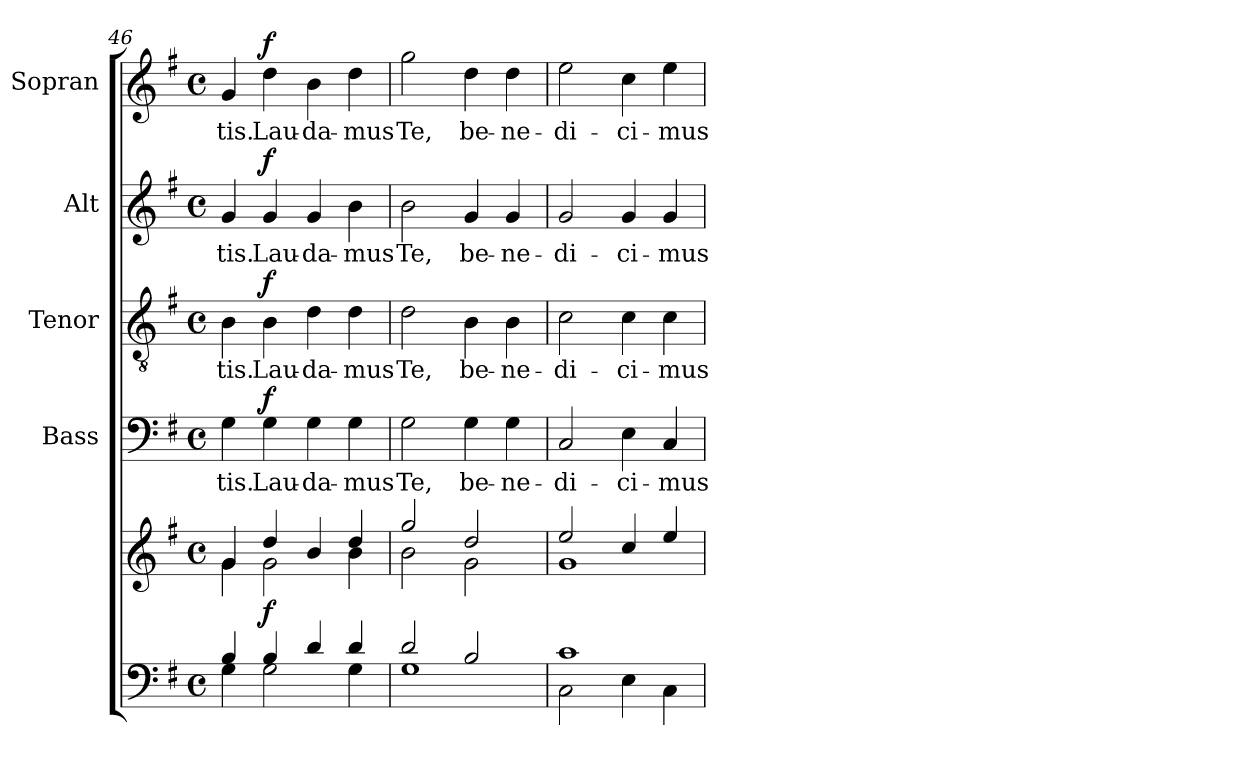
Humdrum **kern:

**kern	**kern	**dynam	**kern	**text	**dynam	**kern	**text	**dynam	**kern	**text	**dynam	**kern	**text	**dynam
*part5	*part5	*part5	*part4	*part4	*part4	*part3	*part3	*part3	*part2	*part2	*part2	*part1	*part1	*part1
*staff6	*staff5	*staff5/6	*staff4	*staff4	*staff4	*staff3	*staff3	*staff3	*staff2	*staff2	*staff2	*staff1	*staff1	*staff1
*	*	*	*I"Bass	*	*	*I"Tenor	*	*	*I"Alt	*	*	*I"Sopran	*	*
*	*	*	*I'B.	*	*	*I'T.	*	*	*I'A.	*	*	*I'S.	*	*
*clefF4	*clefG2	*	*clefF4	*	*	*clefGv2	*	*	*clefG2	*	*	*clefG2	*	*
*k[f#]	*k[f#]	*	*k[f#]	*	*	*k[f#]	*	*	*k[f#]	*	*	*k[f#]	*	*
*G:	*G:	*	*G:	*	*	*G:	*	*	*G:	*	*	*G:	*	*
*M4/4	*M4/4	*	*M4/4	*	*	*M4/4	*	*	*M4/4	*	*	*M4/4	*	*
*met(c)	*met(c)	*	*met(c)	*	*	*met(c)	*	*	*met(c)	*	*	*met(c)	*	*
=46	=46	=46	=46	=46	=46	=46	=46	=46	=46	=46	=46	=46	=46	=46
*^	*^	*	*	*	*	*	*	*	*	*	*	*	*	*
!	!	!	!	!	!	!LO:LY:b	!	!	!LO:LY:b	!	!	!LO:LY:b	!	!	!LO:LY:b	!
4B/	4G\	4g/	4g\	.	4G\	-tis.	.	4B\	-tis.	.	4g/	-tis.	.	4g/	-tis.	.
!	!	!	!	!LO:DY:b	!	!LO:LY:b	!LO:DY:a	!	!LO:LY:b	!LO:DY:a	!	!LO:LY:b	!LO:DY:a	!	!LO:LY:b	!LO:DY:a
4B/	2G\	4dd/	2g\	f	4G\	Lau-	f	4B\	Lau-	f	4g/	Lau-	f	4dd\	Lau-	f
!	!	!	!	!	!	!LO:LY:b	!	!	!LO:LY:b	!	!	!LO:LY:b	!	!	!LO:LY:b	!
4d/	.	4b/	.	.	4G\	-da-	.	4d\	-da-	.	4g/	-da-	.	4b\	-da-	.
!	!	!	!	!	!	!LO:LY:b	!	!	!LO:LY:b	!	!	!LO:LY:b	!	!	!LO:LY:b	!
4d/	4G\	4dd/	4b\	.	4G\	-mus	.	4d\	-mus	.	4b\	-mus	.	4dd\	-mus	.
=47	=47	=47	=47	=47	=47	=47	=47	=47	=47	=47	=47	=47	=47	=47	=47	=47
!	!	!	!	!	!	!LO:LY:b	!	!	!LO:LY:b	!	!	!LO:LY:b	!	!	!LO:LY:b	!
2d/	1G	2gg/	2b\	.	2G\	Te,	.	2d\	Te,	.	2b\	Te,	.	2gg\	Te,	.
!	!	!	!	!	!	!LO:LY:b	!	!	!LO:LY:b	!	!	!LO:LY:b	!	!	!LO:LY:b	!
2B/	.	2dd/	2g\	.	4G\	be-	.	4B\	be-	.	4g/	be-	.	4dd\	be-	.
!	!	!	!	!	!	!LO:LY:b	!	!	!LO:LY:b	!	!	!LO:LY:b	!	!	!LO:LY:b	!
.	.	.	.	.	4G\	-ne-	.	4B\	-ne-	.	4g/	-ne-	.	4dd\	-ne-	.
=48	=48	=48	=48	=48	=48	=48	=48	=48	=48	=48	=48	=48	=48	=48	=48	=48
!	!	!	!	!	!	!LO:LY:b	!	!	!LO:LY:b	!	!	!LO:LY:b	!	!	!LO:LY:b	!
1c	2C\	2ee/	1g	.	2C/	-di-	.	2c\	-di-	.	2g/	-di-	.	2ee\	-di-	.
!	!	!	!	!	!	!LO:LY:b	!	!	!LO:LY:b	!	!	!LO:LY:b	!	!	!LO:LY:b	!
.	4E\	4cc/	.	.	4E\	-ci-	.	4c\	-ci-	.	4g/	-ci-	.	4cc\	-ci-	.
!	!	!	!	!	!	!LO:LY:b	!	!	!LO:LY:b	!	!	!LO:LY:b	!	!	!LO:LY:b	!
.	4C\	4ee/	.	.	4C/	-mus	.	4c\	-mus	.	4g/	-mus	.	4ee\	-mus	.
*v	*v	*	*	*	*	*	*	*	*	*	*	*	*	*	*	*
*	*v	*v	*	*	*	*	*	*	*	*	*	*	*	*	*
=	=	=	=	=	=	=	=	=	=	=	=	=	=	=
*-	*-	*-	*-	*-	*-	*-	*-	*-	*-	*-	*-	*-	*-	*-
